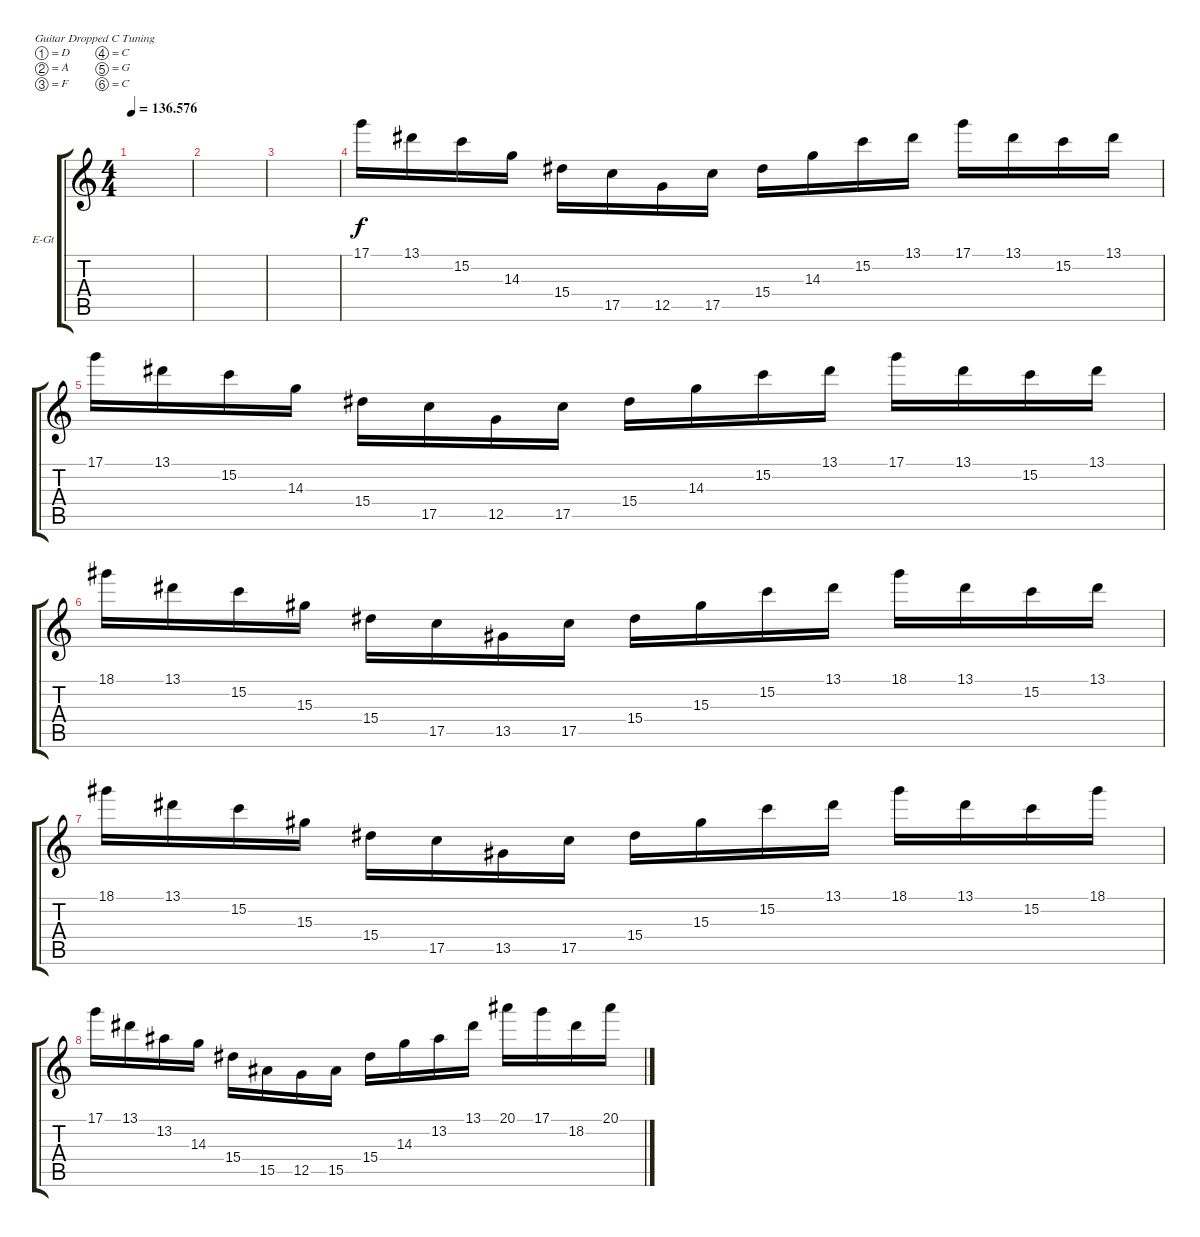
\bracketExtendMode groupsimilarinstruments
\firstSystemTrackNameOrientation horizontal
\otherSystemsTrackNameOrientation horizontal
\track ("Solo guitar" "E-Gt") {instrument distortionguitar}
\staff {score tabs}
\tuning (D4 A3 F3 C3 G2 C2)
\ts (4 4)
\tempo
136.576
\accidentals auto
\clef g2
\ottava regular
\simile none
\ks c
|
|
|
17.1.16 13.1.16 15.2.16 14.3.16 15.4.16 17.5.16 12.5.16 17.5.16 15.4.16 14.3.16 15.2.16 13.1.16 17.1.16 13.1.16 15.2.16 13.1.16 |
17.1.16 13.1.16 15.2.16 14.3.16 15.4.16 17.5.16 12.5.16 17.5.16 15.4.16 14.3.16 15.2.16 13.1.16 17.1.16 13.1.16 15.2.16 13.1.16 |
18.1.16 13.1.16 15.2.16 15.3.16 15.4.16 17.5.16 13.5.16 17.5.16 15.4.16 15.3.16 15.2.16 13.1.16 18.1.16 13.1.16 15.2.16 13.1.16 |
18.1.16 13.1.16 15.2.16 15.3.16 15.4.16 17.5.16 13.5.16 17.5.16 15.4.16 15.3.16 15.2.16 13.1.16 18.1.16 13.1.16 15.2.16 18.1.16 |
17.1.16 13.1.16 13.2.16 14.3.16 15.4.16 15.5.16 12.5.16 15.5.16 15.4.16 14.3.16 13.2.16 13.1.16 20.1.16 17.1.16 18.2.16 20.1.16
